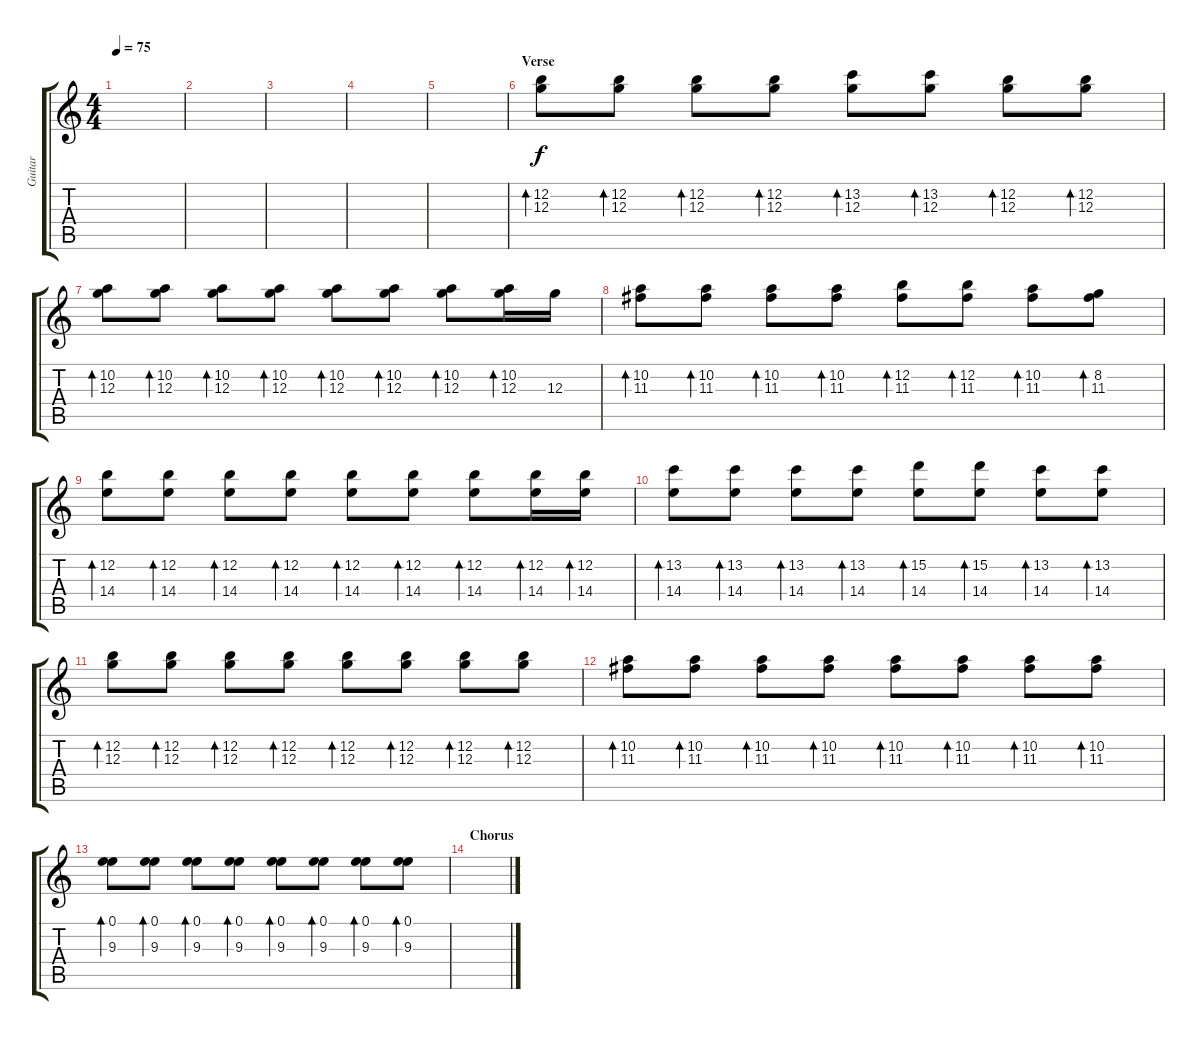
\track ("Guitar " "Guitar ") {instrument acousticguitarsteel}
\staff {score tabs}
\tuning (E4 B3 G3 D3 A2 E2) {hide}
\ts (4 4)
\tempo 75
\clef g2
\ks c
|
|
|
|
|
\section ("" "Verse")
(12.2 12.3).8{bd 60} (12.2 12.3).8{bd 60} (12.2 12.3).8{bd 60} (12.2 12.3).8{bd 60} (13.2 12.3).8{bd 60} (13.2 12.3).8{bd 60} (12.2 12.3).8{bd 60} (12.2 12.3).8{bd 60} |
(10.2 12.3).8{bd 60} (10.2 12.3).8{bd 60} (10.2 12.3).8{bd 60} (10.2 12.3).8{bd 60} (10.2 12.3).8{bd 60} (10.2 12.3).8{bd 60} (10.2 12.3).8{bd 60} (10.2 12.3).16{bd 60} 12.3.16 |
(10.2 11.3).8{bd 60} (10.2 11.3).8{bd 60} (10.2 11.3).8{bd 60} (10.2 11.3).8{bd 60} (12.2 11.3).8{bd 60} (12.2 11.3).8{bd 60} (10.2 11.3).8{bd 60} (8.2 11.3).8{bd 60} |
(12.2 14.4).8{bd 60} (12.2 14.4).8{bd 60} (12.2 14.4).8{bd 60} (12.2 14.4).8{bd 60} (12.2 14.4).8{bd 60} (12.2 14.4).8{bd 60} (12.2 14.4).8{bd 60} (12.2 14.4).16{bd 60} (12.2 14.4).16{bd 60} |
(13.2 14.4).8{bd 60} (13.2 14.4).8{bd 60} (13.2 14.4).8{bd 60} (13.2 14.4).8{bd 60} (15.2 14.4).8{bd 60} (15.2 14.4).8{bd 60} (13.2 14.4).8{bd 60} (13.2 14.4).8{bd 60} |
(12.2 12.3).8{bd 60} (12.2 12.3).8{bd 60} (12.2 12.3).8{bd 60} (12.2 12.3).8{bd 60} (12.2 12.3).8{bd 60} (12.2 12.3).8{bd 60} (12.2 12.3).8{bd 60} (12.2 12.3).8{bd 60} |
(10.2 11.3).8{bd 60} (10.2 11.3).8{bd 60} (10.2 11.3).8{bd 60} (10.2 11.3).8{bd 60} (10.2 11.3).8{bd 60} (10.2 11.3).8{bd 60} (10.2 11.3).8{bd 60} (10.2 11.3).8{bd 60} |
(0.1 9.3).8{bd 60} (0.1 9.3).8{bd 60} (0.1 9.3).8{bd 60} (0.1 9.3).8{bd 60} (0.1 9.3).8{bd 60} (0.1 9.3).8{bd 60} (0.1 9.3).8{bd 60} (0.1 9.3).8{bd 60} |
\section ("" "Chorus")
